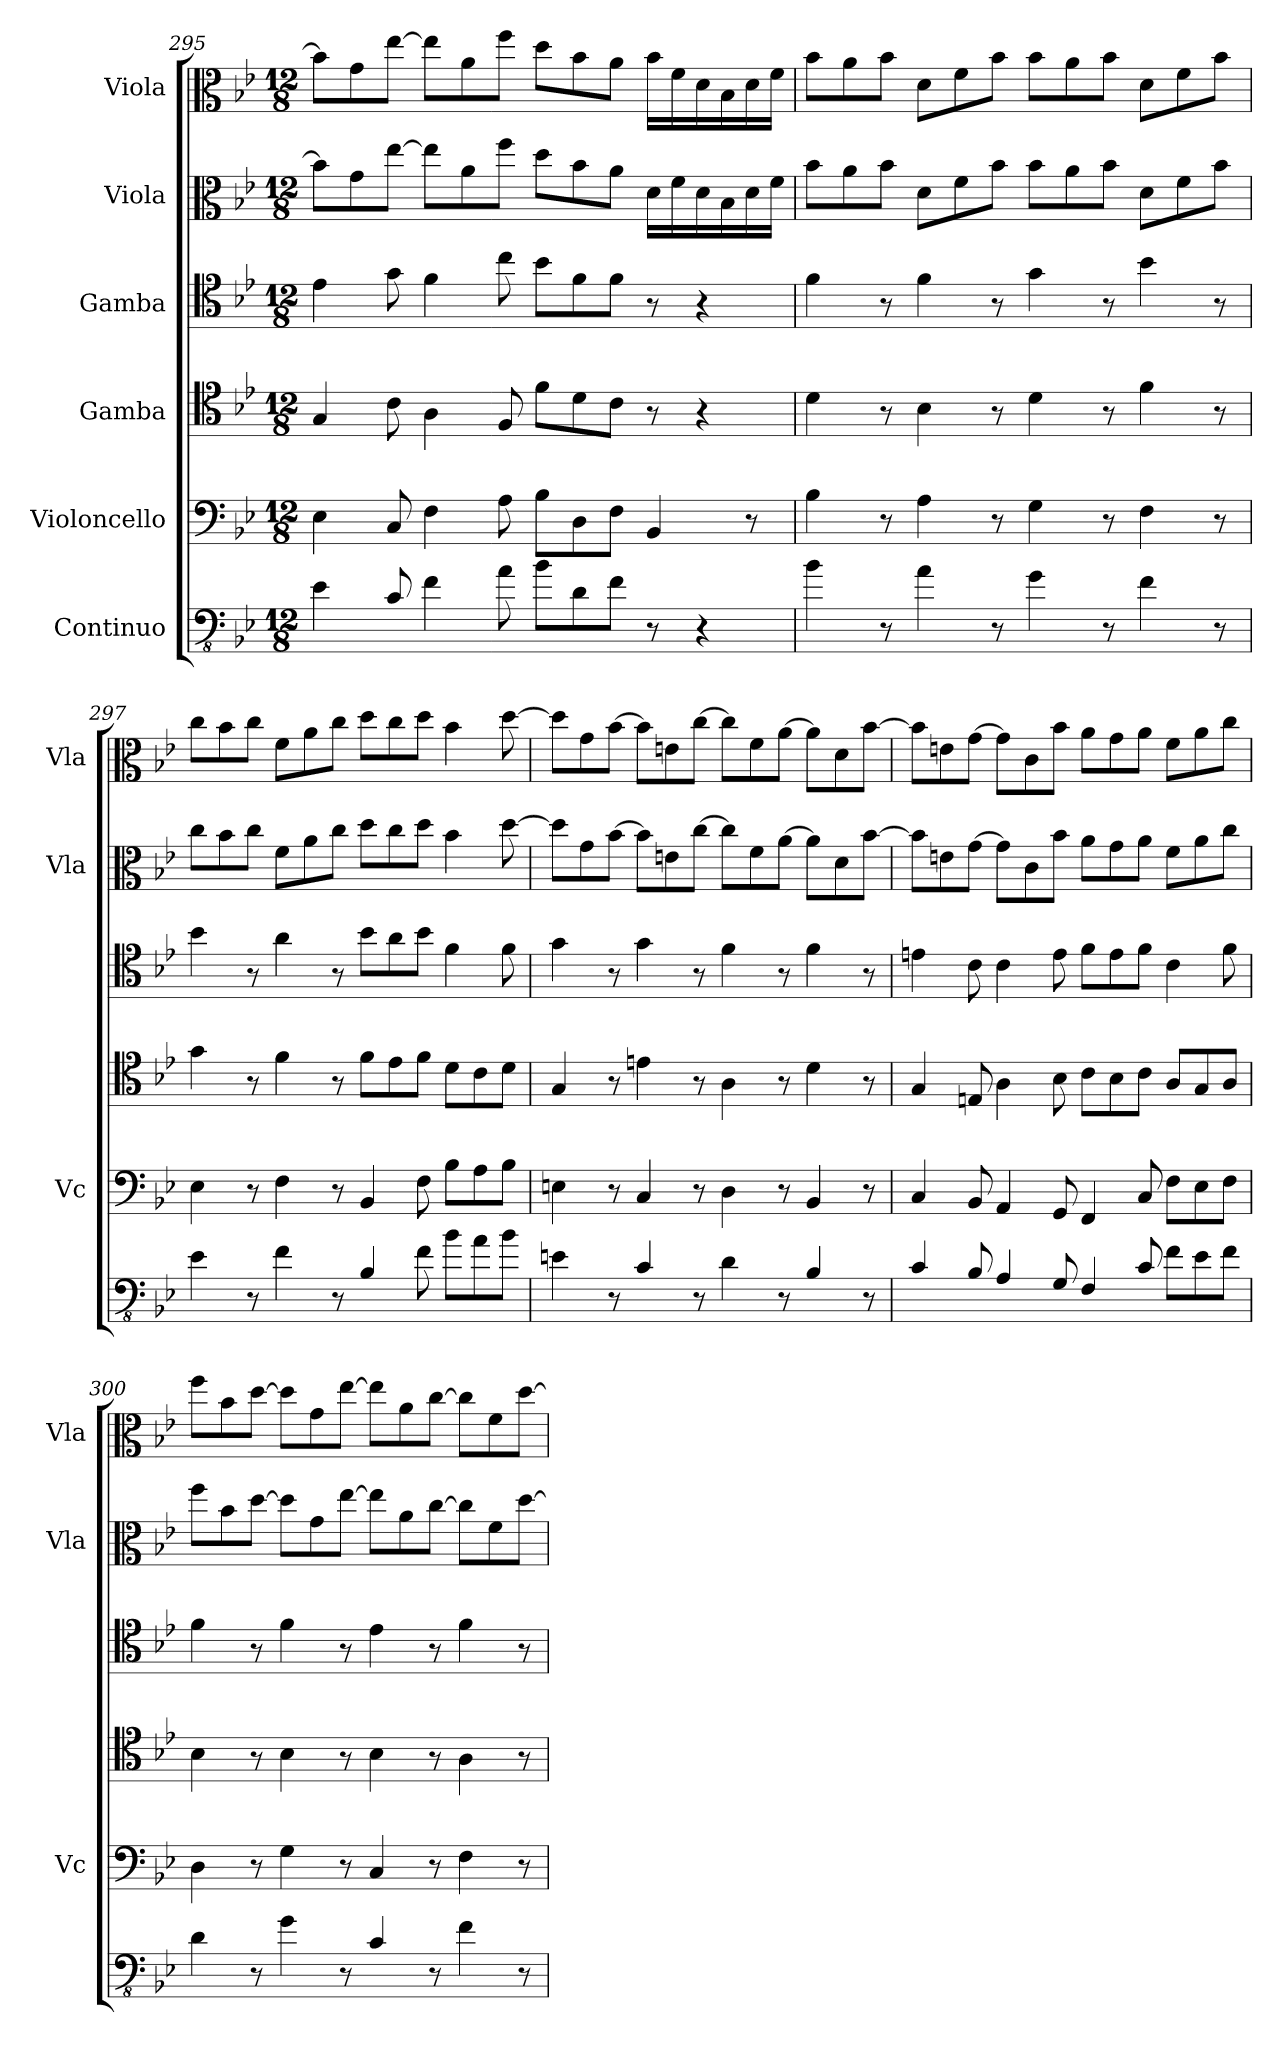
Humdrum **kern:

**kern	**kern	**kern	**kern	**kern	**kern
*part6	*part5	*part4	*part3	*part2	*part1
*staff6	*staff5	*staff4	*staff3	*staff2	*staff1
*I"Continuo	*I"Violoncello	*I"Gamba	*I"Gamba	*I"Viola	*I"Viola
*	*I'Vc	*	*	*I'Vla	*I'Vla
*clefFv4	*clefF4	*clefC4	*clefC4	*clefC3	*clefC3
*ITrd7c12	*	*	*	*	*
*k[b-e-]	*k[b-e-]	*k[b-e-]	*k[b-e-]	*k[b-e-]	*k[b-e-]
*M12/8	*M12/8	*M12/8	*M12/8	*M12/8	*M12/8
=295	=295	=295	=295	=295	=295
4EE-\	4E-\	4G/	4e-\	8b-\L]	8b-\L]
.	.	.	.	8g\	8g\
8CC/	8C/	8c\	8g\	[8ee-\J	[8ee-\J
4FF\	4F\	4A\	4f\	8ee-\L]	8ee-\L]
.	.	.	.	8a\	8a\
8AA\	8A\	8F/	8cc\	8ff\J	8ff\J
8BB-\L	8B-\L	8f\L	8b-\L	8dd\L	8dd\L
8DD\	8D\	8d\	8f\	8b-\	8b-\
8FF\J	8F\J	8c\J	8f\J	8a\J	8a\J
8r	4BB-/	8r	8r	16d\LL	16b-\LL
.	.	.	.	16f\	16f\
4r	.	4r	4r	16d\	16d\
.	.	.	.	16B-\	16B-\
.	8r	.	.	16d\	16d\
.	.	.	.	16f\JJ	16f\JJ
!!LO:PB:g=z
=296	=296	=296	=296	=296	=296
4BB-\	4B-\	4d\	4f\	8b-\L	8b-\L
.	.	.	.	8a\	8a\
8r	8r	8r	8r	8b-\J	8b-\J
4AA\	4A\	4B-\	4f\	8d\L	8d\L
.	.	.	.	8f\	8f\
8r	8r	8r	8r	8b-\J	8b-\J
4GG\	4G\	4d\	4g\	8b-\L	8b-\L
.	.	.	.	8a\	8a\
8r	8r	8r	8r	8b-\J	8b-\J
4FF\	4F\	4f\	4b-\	8d\L	8d\L
.	.	.	.	8f\	8f\
8r	8r	8r	8r	8b-\J	8b-\J
=297	=297	=297	=297	=297	=297
4EE-\	4E-\	4g\	4b-\	8cc\L	8cc\L
.	.	.	.	8b-\	8b-\
8r	8r	8r	8r	8cc\J	8cc\J
4FF\	4F\	4f\	4a\	8f\L	8f\L
.	.	.	.	8a\	8a\
8r	8r	8r	8r	8cc\J	8cc\J
4BBB-/	4BB-/	8f\L	8b-\L	8dd\L	8dd\L
.	.	8e-\	8a\	8cc\	8cc\
8FF\	8F\	8f\J	8b-\J	8dd\J	8dd\J
8BB-\L	8B-\L	8d\L	4f\	4b-\	4b-\
8AA\	8A\	8c\	.	.	.
8BB-\J	8B-\J	8d\J	8f\	[8dd\	[8dd\
=298	=298	=298	=298	=298	=298
4EEn\	4En\	4G/	4g\	8dd\L]	8dd\L]
.	.	.	.	8g\	8g\
8r	8r	8r	8r	[8b-\J	[8b-\J
4CC/	4C/	4en\	4g\	8b-\L]	8b-\L]
.	.	.	.	8en\	8en\
8r	8r	8r	8r	[8cc\J	[8cc\J
4DD\	4D\	4A\	4f\	8cc\L]	8cc\L]
.	.	.	.	8f\	8f\
8r	8r	8r	8r	[8a\J	[8a\J
4BBB-/	4BB-/	4d\	4f\	8a\L]	8a\L]
.	.	.	.	8d\	8d\
8r	8r	8r	8r	[8b-\J	[8b-\J
!!LO:LB:g=z
=299	=299	=299	=299	=299	=299
4CC/	4C/	4G/	4en\	8b-\L]	8b-\L]
.	.	.	.	8en\	8en\
8BBB-/	8BB-/	8En/	8c\	[8g\J	[8g\J
4AAA/	4AA/	4A\	4c\	8g\L]	8g\L]
.	.	.	.	8c\	8c\
8GGG/	8GG/	8B-\	8e\	8b-\J	8b-\J
4FFF/	4FF/	8c\L	8f\L	8a\L	8a\L
.	.	8B-\	8e\	8g\	8g\
8CC/	8C/	8c\J	8f\J	8a\J	8a\J
8FF\L	8F\L	8A/L	4c\	8f\L	8f\L
8EE-\	8E-\	8G/	.	8a\	8a\
8FF\J	8F\J	8A/J	8f\	8cc\J	8cc\J
=300	=300	=300	=300	=300	=300
4DD\	4D\	4B-\	4f\	8ff\L	8ff\L
.	.	.	.	8b-\	8b-\
8r	8r	8r	8r	[8dd\J	[8dd\J
4GG\	4G\	4B-\	4f\	8dd\L]	8dd\L]
.	.	.	.	8g\	8g\
8r	8r	8r	8r	[8ee-\J	[8ee-\J
4CC/	4C/	4B-\	4e-\	8ee-\L]	8ee-\L]
.	.	.	.	8a\	8a\
8r	8r	8r	8r	[8cc\J	[8cc\J
4FF\	4F\	4A\	4f\	8cc\L]	8cc\L]
.	.	.	.	8f\	8f\
8r	8r	8r	8r	[8dd\J	[8dd\J
=	=	=	=	=	=
*-	*-	*-	*-	*-	*-
